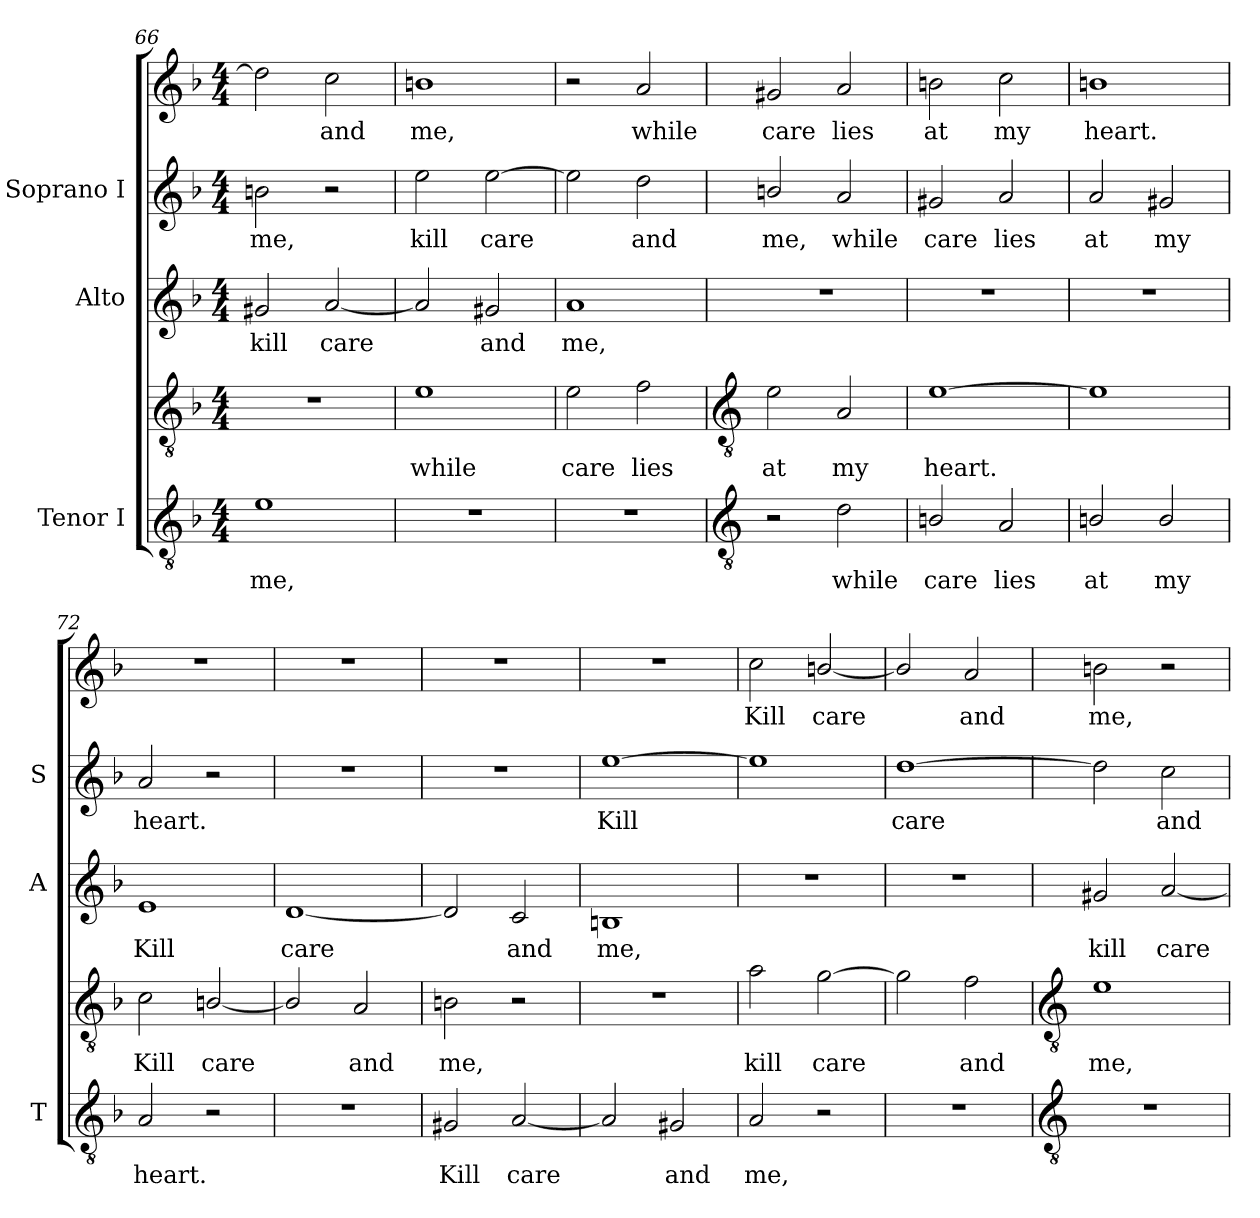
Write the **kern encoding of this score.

**kern	**text	**kern	**text	**kern	**text	**kern	**text	**kern	**text
*part3	*part3	*part3	*part3	*part2	*part2	*part1	*part1	*part1	*part1
*staff5	*staff5	*staff4	*staff4	*staff3	*staff3	*staff2	*staff2	*staff1	*staff1
*I"Tenor I	*	*	*	*I"Alto	*	*I"Soprano I	*	*	*
*I'T	*	*	*	*I'A	*	*I'S	*	*	*
*clefGv2	*	*clefGv2	*	*clefG2	*	*clefG2	*	*clefG2	*
*k[b-]	*	*k[b-]	*	*k[b-]	*	*k[b-]	*	*k[b-]	*
*F:	*	*F:	*	*F:	*	*F:	*	*F:	*
*M4/4	*	*M4/4	*	*M4/4	*	*M4/4	*	*M4/4	*
=66	=66	=66	=66	=66	=66	=66	=66	=66	=66
!	!LO:LY:b	!	!	!	!LO:LY:b	!	!LO:LY:b	!	!
1e	me,	1r	.	2g#X	kill	2bn	me,	2dd]	.
!	!	!	!	!	!LO:LY:b	!	!	!	!LO:LY:b
.	.	.	.	[2a	care	2r	.	2cc	and
=67	=67	=67	=67	=67	=67	=67	=67	=67	=67
!	!	!	!LO:LY:b	!	!	!	!LO:LY:b	!	!LO:LY:b
1r	.	1e	while	2a]	.	2ee	kill	1bn	me,
!	!	!	!	!	!LO:LY:b	!	!LO:LY:b	!	!
.	.	.	.	2g#X	and	[2ee	care	.	.
=68	=68	=68	=68	=68	=68	=68	=68	=68	=68
!	!	!	!LO:LY:b	!	!LO:LY:b	!	!	!	!
1r	.	2e	care	1a	me,	2ee]	.	2r	.
!	!	!	!LO:LY:b	!	!	!	!LO:LY:b	!	!LO:LY:b
.	.	2f	lies	.	.	2dd	and	2a	while
!!LO:LB:g=z
=69	=69	=69	=69	=69	=69	=69	=69	=69	=69
*clefGv2	*	*clefGv2	*	*	*	*	*	*	*
!	!	!	!LO:LY:b	!	!	!	!LO:LY:b	!	!LO:LY:b
2r	.	2e	at	1r	.	2bn/	me,	2g#X	care
!	!LO:LY:b	!	!LO:LY:b	!	!	!	!LO:LY:b	!	!LO:LY:b
2d	while	2A	my	.	.	2a	while	2a	lies
=70	=70	=70	=70	=70	=70	=70	=70	=70	=70
!	!LO:LY:b	!	!LO:LY:b	!	!	!	!LO:LY:b	!	!LO:LY:b
2Bn/	care	[1e	heart.	1r	.	2g#X	care	2bn	at
!	!LO:LY:b	!	!	!	!	!	!LO:LY:b	!	!LO:LY:b
2A	lies	.	.	.	.	2a	lies	2cc	my
=71	=71	=71	=71	=71	=71	=71	=71	=71	=71
!	!LO:LY:b	!	!	!	!	!	!LO:LY:b	!	!LO:LY:b
2Bn/	at	1e]	.	1r	.	2a	at	1bn	heart.
!	!LO:LY:b	!	!	!	!	!	!LO:LY:b	!	!
2B/	my	.	.	.	.	2g#X	my	.	.
=72	=72	=72	=72	=72	=72	=72	=72	=72	=72
!	!LO:LY:b	!	!LO:LY:b	!	!LO:LY:b	!	!LO:LY:b	!	!
2A/	heart.	2c	Kill	1e	Kill	2a	heart.	1r	.
!	!	!	!LO:LY:b	!	!	!	!	!	!
2r	.	[2Bn/	care	.	.	2r	.	.	.
=73	=73	=73	=73	=73	=73	=73	=73	=73	=73
!	!	!	!	!	!LO:LY:b	!	!	!	!
1r	.	2B/]	.	[1d	care	1r	.	1r	.
!	!	!	!LO:LY:b	!	!	!	!	!	!
.	.	2A	and	.	.	.	.	.	.
=74	=74	=74	=74	=74	=74	=74	=74	=74	=74
!	!LO:LY:b	!	!LO:LY:b	!	!	!	!	!	!
2G#X	Kill	2Bn	me,	2d]	.	1r	.	1r	.
!	!LO:LY:b	!	!	!	!LO:LY:b	!	!	!	!
[2A/	care	2r	.	2c	and	.	.	.	.
=75	=75	=75	=75	=75	=75	=75	=75	=75	=75
!	!	!	!	!	!LO:LY:b	!	!LO:LY:b	!	!
2A/]	.	1r	.	1Bn	me,	[1ee	Kill	1r	.
!	!LO:LY:b	!	!	!	!	!	!	!	!
2G#X	and	.	.	.	.	.	.	.	.
=76	=76	=76	=76	=76	=76	=76	=76	=76	=76
!	!LO:LY:b	!	!LO:LY:b	!	!	!	!	!	!LO:LY:b
2A/	me,	2a	kill	1r	.	1ee]	.	2cc	Kill
!	!	!	!LO:LY:b	!	!	!	!	!	!LO:LY:b
2r	.	[2g	care	.	.	.	.	[2bn/	care
=77	=77	=77	=77	=77	=77	=77	=77	=77	=77
!	!	!	!	!	!	!	!LO:LY:b	!	!
1r	.	2g]	.	1r	.	[1dd	care	2b/]	.
!	!	!	!LO:LY:b	!	!	!	!	!	!LO:LY:b
.	.	2f	and	.	.	.	.	2a	and
!!LO:LB:g=z
=78	=78	=78	=78	=78	=78	=78	=78	=78	=78
*clefGv2	*	*clefGv2	*	*	*	*	*	*	*
!	!	!	!LO:LY:b	!	!LO:LY:b	!	!	!	!LO:LY:b
1r	.	1e	me,	2g#X	kill	2dd]	.	2bn	me,
!	!	!	!	!	!LO:LY:b	!	!LO:LY:b	!	!
.	.	.	.	[2a	care	2cc	and	2r	.
=	=	=	=	=	=	=	=	=	=
*-	*-	*-	*-	*-	*-	*-	*-	*-	*-
